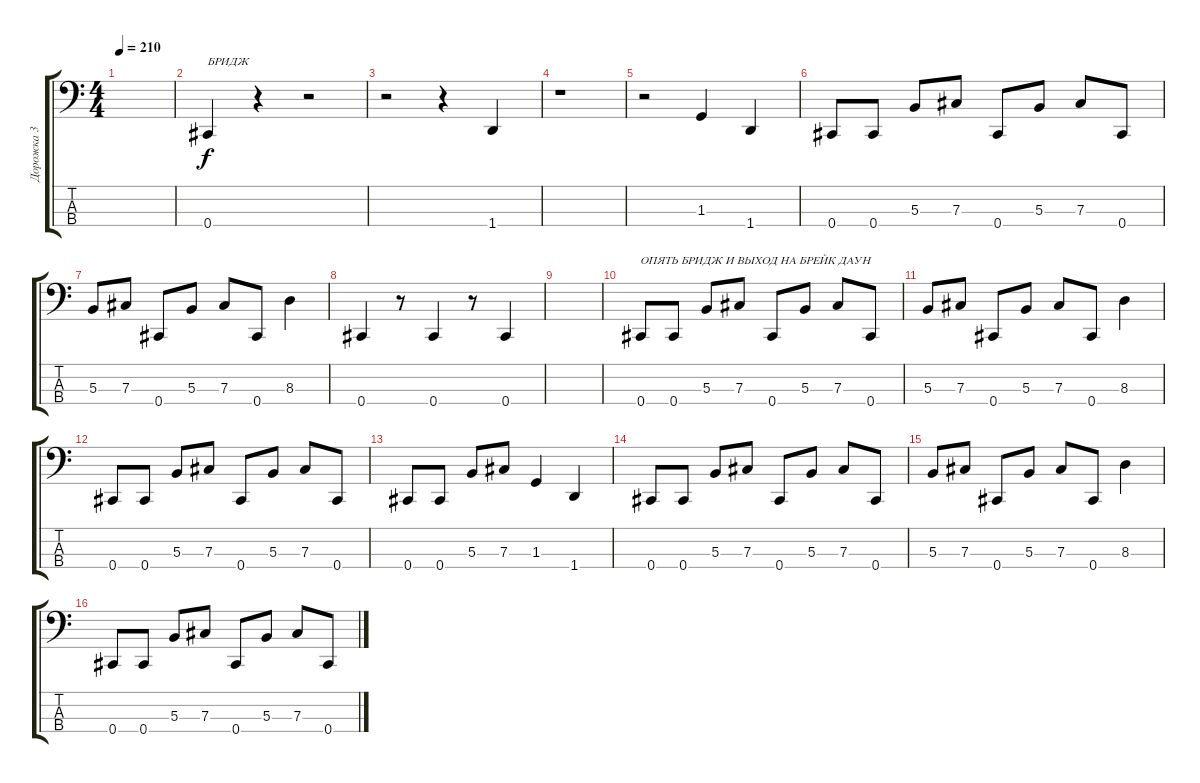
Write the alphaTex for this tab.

\track ("Дорожка 3" "Дорожка 3") {instrument electricbassfinger}
\staff {score tabs}
\tuning (E2 B1 Gb1 Db1) {hide}
\ts (4 4)
\tempo 210
\clef f4
\ks c
|
0.4.4{txt "БРИДЖ"} r.4 r.2 |
r.2 r.4 1.4.4 |
r.1 |
r.2 1.3.4 1.4.4 |
0.4.8 0.4.8 5.3.8 7.3.8 0.4.8 5.3.8 7.3.8 0.4.8 |
5.3.8 7.3.8 0.4.8 5.3.8 7.3.8 0.4.8 8.3.4 |
0.4.4 r.8 0.4.4 r.8 0.4.4 |
|
0.4.8{txt "ОПЯТЬ БРИДЖ И ВЫХОД НА БРЕЙК ДАУН"} 0.4.8 5.3.8 7.3.8 0.4.8 5.3.8 7.3.8 0.4.8 |
5.3.8 7.3.8 0.4.8 5.3.8 7.3.8 0.4.8 8.3.4 |
0.4.8 0.4.8 5.3.8 7.3.8 0.4.8 5.3.8 7.3.8 0.4.8 |
0.4.8 0.4.8 5.3.8 7.3.8 1.3.4 1.4.4 |
0.4.8 0.4.8 5.3.8 7.3.8 0.4.8 5.3.8 7.3.8 0.4.8 |
5.3.8 7.3.8 0.4.8 5.3.8 7.3.8 0.4.8 8.3.4 |
0.4.8 0.4.8 5.3.8 7.3.8 0.4.8 5.3.8 7.3.8 0.4.8
